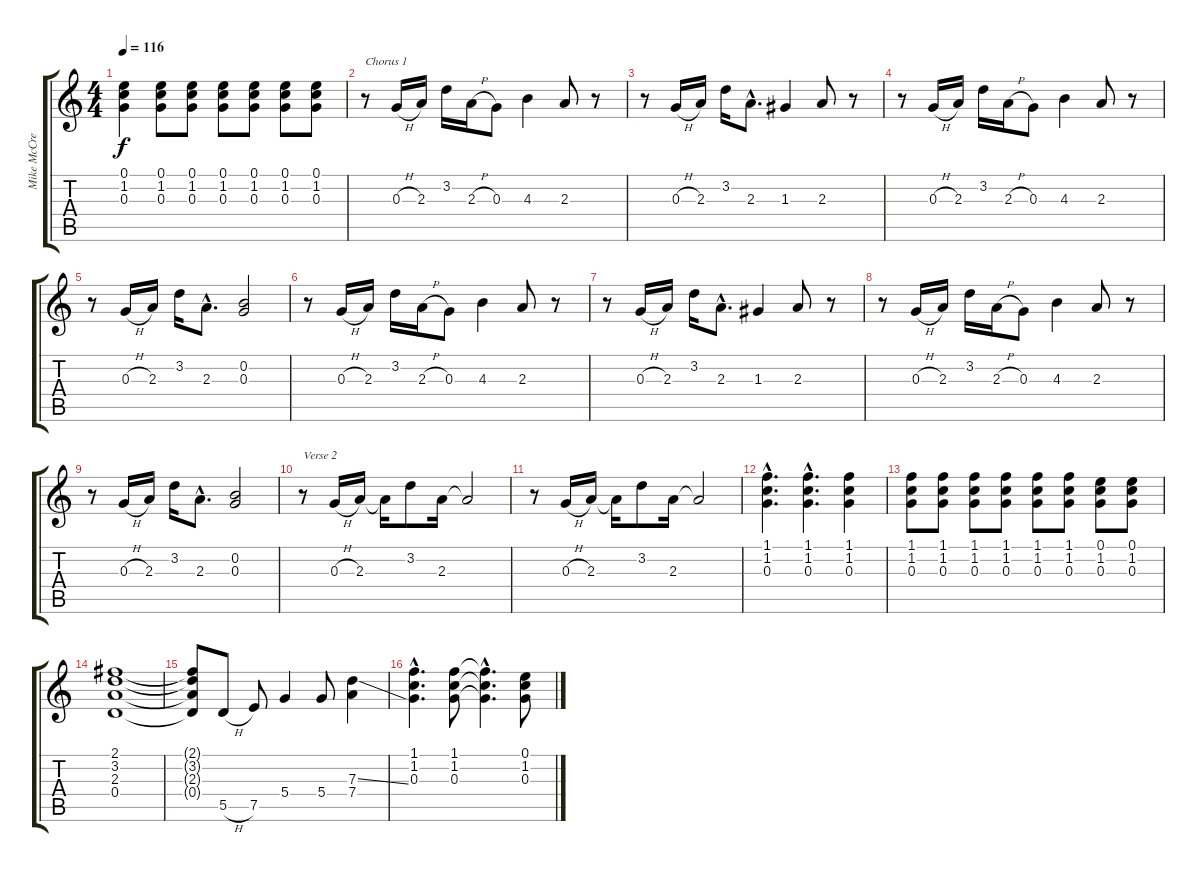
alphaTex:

\track ("Mike McCready" "Mike McCre") {instrument distortionguitar}
\staff {score tabs}
\tuning (E4 B3 G3 D3 A2 E2) {hide}
\ts (4 4)
\tempo 116
\clef g2
\ks c
(0.1 1.2 0.3).4{dy f} (0.1 1.2 0.3).8 (0.1 1.2 0.3).8 (0.1 1.2 0.3).8 (0.1 1.2 0.3).8 (0.1 1.2 0.3).8 (0.1 1.2 0.3).8 |
r.8{txt "Chorus 1"} 0.3{h}.16 2.3.16 3.2.16 2.3{h}.16 0.3.8 4.3.4 2.3.8 r.8 |
r.8 0.3{h}.16 2.3.16 3.2.16 2.3{hac}.8{d} 1.3.4 2.3.8 r.8 |
r.8 0.3{h}.16 2.3.16 3.2.16 2.3{h}.16 0.3.8 4.3.4 2.3.8 r.8 |
r.8 0.3{h}.16 2.3.16 3.2.16 2.3{hac}.8{d} (0.2 0.3).2 |
r.8 0.3{h}.16 2.3.16 3.2.16 2.3{h}.16 0.3.8 4.3.4 2.3.8 r.8 |
r.8 0.3{h}.16 2.3.16 3.2.16 2.3{hac}.8{d} 1.3.4 2.3.8 r.8 |
r.8 0.3{h}.16 2.3.16 3.2.16 2.3{h}.16 0.3.8 4.3.4 2.3.8 r.8 |
r.8 0.3{h}.16 2.3.16 3.2.16 2.3{hac}.8{d} (0.2 0.3).2 |
r.8{txt "Verse 2"} 0.3{h}.16 2.3.16 2.3{t}.16 3.2.8 2.3.16 2.3{t}.2 |
r.8 0.3{h}.16 2.3.16 2.3{t}.16 3.2.8 2.3.16 2.3{t}.2 |
(1.1{hac} 1.2{hac} 0.3{hac}).4{d} (1.1{hac} 1.2{hac} 0.3{hac}).4{d} (1.1 1.2 0.3).4 |
(1.1 1.2 0.3).8 (1.1 1.2 0.3).8 (1.1 1.2 0.3).8 (1.1 1.2 0.3).8 (1.1 1.2 0.3).8 (1.1 1.2 0.3).8 (0.1 1.2 0.3).8 (0.1 1.2 0.3).8 |
(2.1 3.2 2.3 0.4).1 |
(2.1{t} 3.2{t} 2.3{t} 0.4{t}).8 5.5{h}.8 7.5.8 5.4.4 5.4.8 (7.3{ss} 7.4).4 |
(1.1{hac} 1.2{hac} 0.3{hac}).4{d} (1.1 1.2 0.3).8 (1.1{hac t} 1.2{hac t} 0.3{hac t}).4{d} (0.1 1.2 0.3).8
